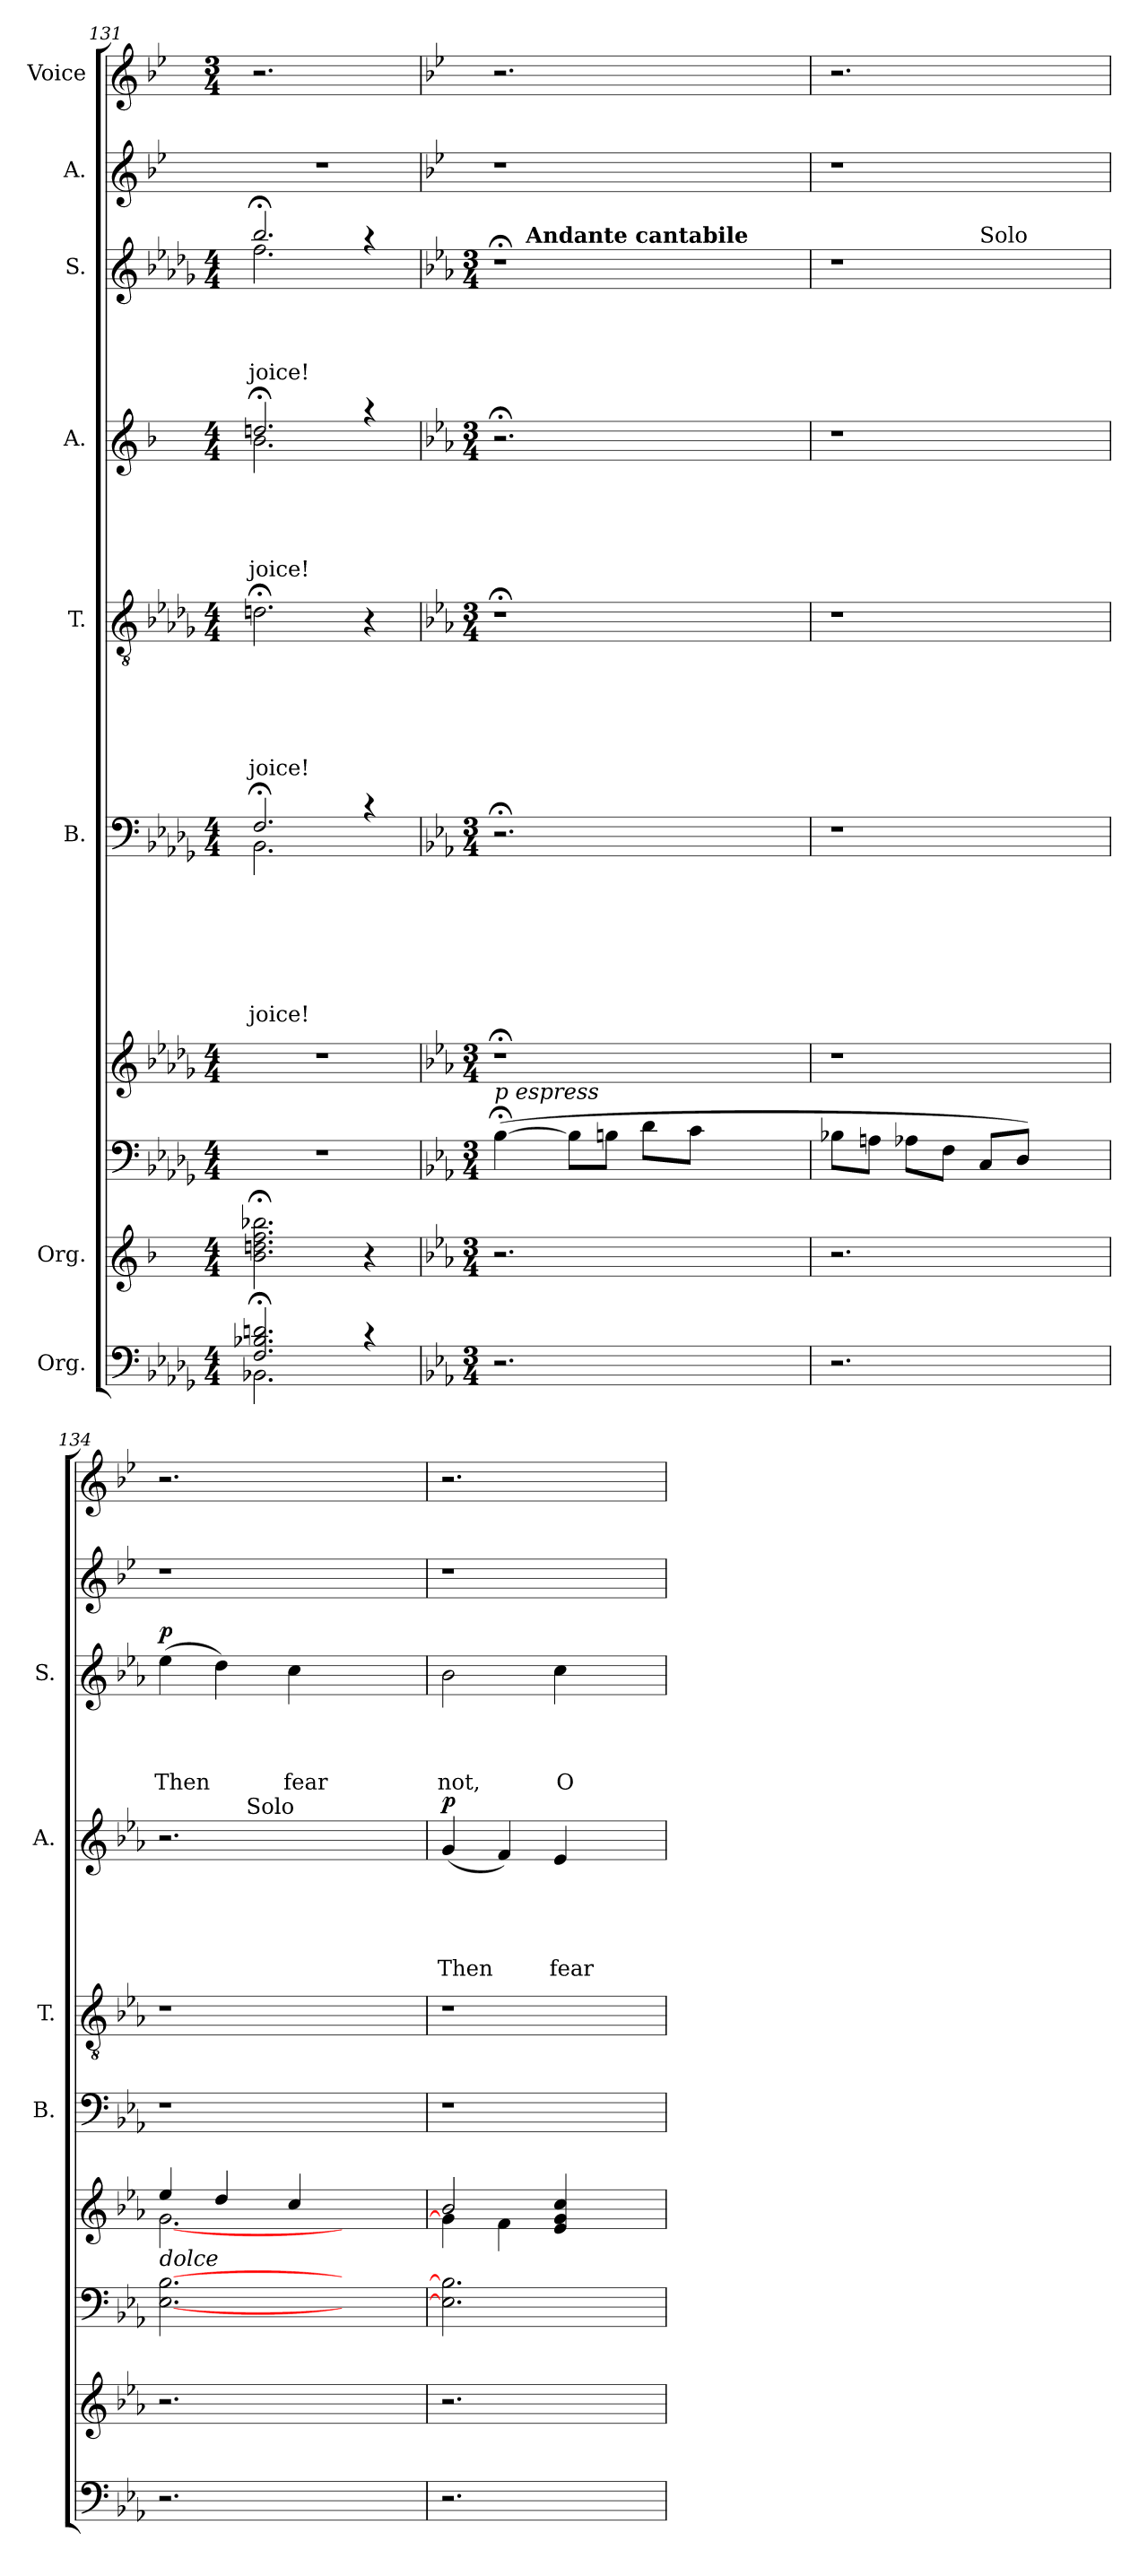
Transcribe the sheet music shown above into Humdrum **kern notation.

**kern	**kern	**kern	**kern	**kern	**text	**text	**text	**text	**text	**text	**text	**kern	**text	**text	**text	**text	**text	**text	**kern	**text	**text	**text	**text	**text	**dynam	**kern	**text	**text	**text	**text	**dynam	**kern	**kern
*part10	*part9	*part8	*part7	*part6	*part6	*part6	*part6	*part6	*part6	*part6	*part6	*part5	*part5	*part5	*part5	*part5	*part5	*part5	*part4	*part4	*part4	*part4	*part4	*part4	*part4	*part3	*part3	*part3	*part3	*part3	*part3	*part2	*part1
*staff10	*staff9	*staff8	*staff7	*staff6	*staff6	*staff6	*staff6	*staff6	*staff6	*staff6	*staff6	*staff5	*staff5	*staff5	*staff5	*staff5	*staff5	*staff5	*staff4	*staff4	*staff4	*staff4	*staff4	*staff4	*staff4	*staff3	*staff3	*staff3	*staff3	*staff3	*staff3	*staff2	*staff1
*I"Org.	*I"Org.	*	*	*I"B.	*	*	*	*	*	*	*	*I"T.	*	*	*	*	*	*	*I"A.	*	*	*	*	*	*	*I"S.	*	*	*	*	*	*I"A.	*I"Voice
*	*	*	*	*I'B.	*	*	*	*	*	*	*	*I'T.	*	*	*	*	*	*	*I'A.	*	*	*	*	*	*	*I'S.	*	*	*	*	*	*	*
*clefF4	*clefG2	*clefF4	*clefG2	*clefF4	*	*	*	*	*	*	*	*clefGv2	*	*	*	*	*	*	*clefG2	*	*	*	*	*	*	*clefG2	*	*	*	*	*	*clefG2	*clefG2
*k[b-e-a-d-g-]	*k[b-]	*k[b-e-a-d-g-]	*k[b-e-a-d-g-]	*k[b-e-a-d-g-]	*	*	*	*	*	*	*	*k[b-e-a-d-g-]	*	*	*	*	*	*	*k[b-]	*	*	*	*	*	*	*k[b-e-a-d-g-]	*	*	*	*	*	*k[b-e-]	*k[b-e-]
*D-:	*F:	*D-:	*D-:	*D-:	*	*	*	*	*	*	*	*D-:	*	*	*	*	*	*	*F:	*	*	*	*	*	*	*D-:	*	*	*	*	*	*B-:	*B-:
*M4/4	*M4/4	*M4/4	*M4/4	*M4/4	*	*	*	*	*	*	*	*M4/4	*	*	*	*	*	*	*M4/4	*	*	*	*	*	*	*M4/4	*	*	*	*	*	*	*M3/4
=131	=131	=131	=131	=131	=131	=131	=131	=131	=131	=131	=131	=131	=131	=131	=131	=131	=131	=131	=131	=131	=131	=131	=131	=131	=131	=131	=131	=131	=131	=131	=131	=131	=131
*^	*	*	*	*	*	*	*	*	*	*	*	*	*	*	*	*	*	*	*	*	*	*	*	*	*	*	*	*	*	*	*	*	*
!	!	!	!	!	!	!	!	!	!	!	!	!LO:LY:b	!	!	!	!	!	!	!LO:LY:b	!	!	!	!	!	!LO:LY:b	!	!	!	!	!	!LO:LY:b	!	!	!
*	*	*	*	*	*^	*	*	*	*	*	*	*	*	*	*	*	*	*	*	*^	*	*	*	*	*	*	*^	*	*	*	*	*	*	*
2.F/;< 2.B-X/;< 2.dn/;<	2.BB-X\	2.b-\;< 2.ddn\;< 2.ff\;< 2.bb-X\;<	1r	1r	2.F;</	2.BB-\	.	.	.	.	.	.	-joice!	2.dn;<\	.	.	.	.	.	-joice!	2.ddn;</	2.b-\	.	.	.	.	-joice!	.	2.bb-;</	2.ff\	.	.	.	-joice!	.	1r	2.r
4rc	4ryy	4r	.	.	4rc	4ryy	.	.	.	.	.	.	.	4r	.	.	.	.	.	.	4raa	4ryy	.	.	.	.	.	.	4raa	4ryy	.	.	.	.	.	.	4ryy
*v	*v	*	*	*	*v	*v	*	*	*	*	*	*	*	*	*	*	*	*	*	*	*v	*v	*	*	*	*	*	*	*	*	*	*	*	*	*	*	*
!!LO:LB:g=z
=132	=132	=132	=132	=132	=132	=132	=132	=132	=132	=132	=132	=132	=132	=132	=132	=132	=132	=132	=132	=132	=132	=132	=132	=132	=132	=132	=132	=132	=132	=132	=132	=132	=132	=132
*k[b-e-a-]	*k[b-e-a-]	*k[b-e-a-]	*k[b-e-a-]	*k[b-e-a-]	*	*	*	*	*	*	*	*k[b-e-a-]	*	*	*	*	*	*	*k[b-e-a-]	*	*	*	*	*	*	*k[b-e-a-]	*	*	*	*	*	*	*	*
*E-:	*E-:	*E-:	*E-:	*E-:	*	*	*	*	*	*	*	*E-:	*	*	*	*	*	*	*E-:	*	*	*	*	*	*	*E-:	*	*	*	*	*	*	*	*
*M3/4	*M3/4	*M3/4	*M3/4	*M3/4	*	*	*	*	*	*	*	*M3/4	*	*	*	*	*	*	*M3/4	*	*	*	*	*	*	*M3/4	*	*	*	*	*	*	*	*
*^	*	*	*	*^	*	*	*	*	*	*	*	*	*	*	*	*	*	*	*^	*	*	*	*	*	*	*	*	*	*	*	*	*	*	*
!	!	!	!	!LO:TX:b:i:t=p espress	!	!	!	!	!	!	!	!	!	!	!	!	!	!	!	!	!	!	!	!	!	!	!	!	!	!	!	!	!	!	!	!	!
!	!	!	!	!LO:N:vis=1	!LO:N:vis=1	!	!	!	!	!	!	!	!	!LO:N:vis=1	!	!	!	!	!	!	!LO:N:vis=1	!	!	!	!	!	!	!	!LO:N:vis=1	!	!	!	!	!	!	!	!
*v	*v	*	*	*	*v	*v	*	*	*	*	*	*	*	*	*	*	*	*	*	*	*v	*v	*	*	*	*	*	*	*	*	*	*	*	*	*	*	*
2.r	2.r	(>[>4B-;<\	2.r;<	2.r;<	.	.	.	.	.	.	.	2.r;<	.	.	.	.	.	.	2.r;<	.	.	.	.	.	.	2.r;<	16.ryy	.	.	.	.	.	1r	2.r
!	!	!	!	!	!	!	!	!	!	!	!	!	!	!	!	!	!	!	!	!	!	!	!	!	!	!	!LO:TX:a:B:t=Andante cantabile	!	!	!	!	!	!	!
.	.	.	.	.	.	.	.	.	.	.	.	.	.	.	.	.	.	.	.	.	.	.	.	.	.	.	2ryy	.	.	.	.	.	.	.
.	.	8B-\L]	.	.	.	.	.	.	.	.	.	.	.	.	.	.	.	.	.	.	.	.	.	.	.	.	.	.	.	.	.	.	.	.
.	.	8Bn\J	.	.	.	.	.	.	.	.	.	.	.	.	.	.	.	.	.	.	.	.	.	.	.	.	.	.	.	.	.	.	.	.
.	.	8d\L	.	.	.	.	.	.	.	.	.	.	.	.	.	.	.	.	.	.	.	.	.	.	.	.	.	.	.	.	.	.	.	.
.	.	.	.	.	.	.	.	.	.	.	.	.	.	.	.	.	.	.	.	.	.	.	.	.	.	.	4ryy	.	.	.	.	.	.	.
.	.	8c\J	.	.	.	.	.	.	.	.	.	.	.	.	.	.	.	.	.	.	.	.	.	.	.	.	.	.	.	.	.	.	.	.
4ryy	4ryy	4ryy	4ryy	4ryy	.	.	.	.	.	.	.	4ryy	.	.	.	.	.	.	4ryy	.	.	.	.	.	.	4ryy	.	.	.	.	.	.	.	4ryy
.	.	.	.	.	.	.	.	.	.	.	.	.	.	.	.	.	.	.	.	.	.	.	.	.	.	.	8ryy	.	.	.	.	.	.	.
.	.	.	.	.	.	.	.	.	.	.	.	.	.	.	.	.	.	.	.	.	.	.	.	.	.	.	32ryy	.	.	.	.	.	.	.
=133	=133	=133	=133	=133	=133	=133	=133	=133	=133	=133	=133	=133	=133	=133	=133	=133	=133	=133	=133	=133	=133	=133	=133	=133	=133	=133	=133	=133	=133	=133	=133	=133	=133	=133
!	!	!	!LO:N:vis=1	!LO:N:vis=1	!	!	!	!	!	!	!	!LO:N:vis=1	!	!	!	!	!	!	!LO:N:vis=1	!	!	!	!	!	!	!LO:N:vis=1	!	!	!	!	!	!	!	!
2.r	2.r	8B-X\L	2.r	2.r	.	.	.	.	.	.	.	2.r	.	.	.	.	.	.	2.r	.	.	.	.	.	.	2.r	2ryy	.	.	.	.	.	1r	2.r
.	.	8An\J	.	.	.	.	.	.	.	.	.	.	.	.	.	.	.	.	.	.	.	.	.	.	.	.	.	.	.	.	.	.	.	.
.	.	8A-X\L	.	.	.	.	.	.	.	.	.	.	.	.	.	.	.	.	.	.	.	.	.	.	.	.	.	.	.	.	.	.	.	.
.	.	8F\J	.	.	.	.	.	.	.	.	.	.	.	.	.	.	.	.	.	.	.	.	.	.	.	.	.	.	.	.	.	.	.	.
!	!	!	!	!	!	!	!	!	!	!	!	!	!	!	!	!	!	!	!	!	!	!	!	!	!	!	!LO:TX:a:t=Solo	!	!	!	!	!	!	!
.	.	8C/L	.	.	.	.	.	.	.	.	.	.	.	.	.	.	.	.	.	.	.	.	.	.	.	.	2ryy	.	.	.	.	.	.	.
.	.	8D/J)	.	.	.	.	.	.	.	.	.	.	.	.	.	.	.	.	.	.	.	.	.	.	.	.	.	.	.	.	.	.	.	.
4ryy	4ryy	4ryy	4ryy	4ryy	.	.	.	.	.	.	.	4ryy	.	.	.	.	.	.	4ryy	.	.	.	.	.	.	4ryy	.	.	.	.	.	.	.	4ryy
=134	=134	=134	=134	=134	=134	=134	=134	=134	=134	=134	=134	=134	=134	=134	=134	=134	=134	=134	=134	=134	=134	=134	=134	=134	=134	=134	=134	=134	=134	=134	=134	=134	=134	=134
*	*	*	*^	*	*	*	*	*	*	*	*	*	*	*	*	*	*	*	*	*	*	*	*	*	*	*	*	*	*	*	*	*	*	*
!	!	!LO:TX:a:i:t=dolce	!	!	!	!	!	!	!	!	!	!	!	!	!	!	!	!	!	!	!	!	!	!	!	!	!	!	!	!	!	!	!	!	!
!	!	!	!	!	!LO:N:vis=1	!	!	!	!	!	!	!	!LO:N:vis=1	!	!	!	!	!	!	!LO:N:vis=1	!	!	!	!	!	!	!	!	!	!	!	!LO:LY:b	!LO:DY:a	!	!
*	*	*	*	*	*	*	*	*	*	*	*	*	*	*	*	*	*	*	*	*^	*	*	*	*	*	*	*v	*v	*	*	*	*	*	*	*
2.r	2.r	[<2.E-\ [>2.B-\	4ee-/	[<2.g\	2.r	.	.	.	.	.	.	.	2.r	.	.	.	.	.	.	2.r	4ryy	.	.	.	.	.	.	(>4ee-\	.	.	.	Then	p	1r	2.r
.	.	.	4dd/	.	.	.	.	.	.	.	.	.	.	.	.	.	.	.	.	.	16.ryy	.	.	.	.	.	.	4dd\)	.	.	.	.	.	.	.
!	!	!	!	!	!	!	!	!	!	!	!	!	!	!	!	!	!	!	!	!	!LO:TX:a:t=Solo	!	!	!	!	!	!	!	!	!	!	!	!	!	!
.	.	.	.	.	.	.	.	.	.	.	.	.	.	.	.	.	.	.	.	.	2ryy	.	.	.	.	.	.	.	.	.	.	.	.	.	.
!	!	!	!	!	!	!	!	!	!	!	!	!	!	!	!	!	!	!	!	!	!	!	!	!	!	!	!	!	!	!	!	!LO:LY:b	!	!	!
.	.	.	4cc/	.	.	.	.	.	.	.	.	.	.	.	.	.	.	.	.	.	.	.	.	.	.	.	.	4cc\	.	.	.	fear	.	.	.
4ryy	4ryy	4ryy	4ryy	4ryy	4ryy	.	.	.	.	.	.	.	4ryy	.	.	.	.	.	.	4ryy	.	.	.	.	.	.	.	4ryy	.	.	.	.	.	.	4ryy
.	.	.	.	.	.	.	.	.	.	.	.	.	.	.	.	.	.	.	.	.	8ryy	.	.	.	.	.	.	.	.	.	.	.	.	.	.
.	.	.	.	.	.	.	.	.	.	.	.	.	.	.	.	.	.	.	.	.	32ryy	.	.	.	.	.	.	.	.	.	.	.	.	.	.
=135	=135	=135	=135	=135	=135	=135	=135	=135	=135	=135	=135	=135	=135	=135	=135	=135	=135	=135	=135	=135	=135	=135	=135	=135	=135	=135	=135	=135	=135	=135	=135	=135	=135	=135	=135
!	!	!	!	!	!LO:N:vis=1	!	!	!	!	!	!	!	!LO:N:vis=1	!	!	!	!	!	!	!	!	!	!	!	!	!LO:LY:b	!LO:DY:a	!	!	!	!	!LO:LY:b	!	!	!
*	*	*	*	*	*	*	*	*	*	*	*	*	*	*	*	*	*	*	*	*v	*v	*	*	*	*	*	*	*	*	*	*	*	*	*	*
2.r	2.r	2.E-\] 2.B-\]	2b-/	4g\]	2.r	.	.	.	.	.	.	.	2.r	.	.	.	.	.	.	(<4g/	.	.	.	.	Then	p	2b-\	.	.	.	not,	.	1r	2.r
.	.	.	.	4f\	.	.	.	.	.	.	.	.	.	.	.	.	.	.	.	4f/)	.	.	.	.	.	.	.	.	.	.	.	.	.	.
!	!	!	!	!	!	!	!	!	!	!	!	!	!	!	!	!	!	!	!	!	!	!	!	!	!LO:LY:b	!	!	!	!	!	!LO:LY:b	!	!	!
.	.	.	4e-/ 4g/ 4cc/	4ryy	.	.	.	.	.	.	.	.	.	.	.	.	.	.	.	4e-/	.	.	.	.	fear	.	4cc\	.	.	.	O	.	.	.
4ryy	4ryy	4ryy	4ryy	4ryy	4ryy	.	.	.	.	.	.	.	4ryy	.	.	.	.	.	.	4ryy	.	.	.	.	.	.	4ryy	.	.	.	.	.	.	4ryy
*	*	*	*v	*v	*	*	*	*	*	*	*	*	*	*	*	*	*	*	*	*	*	*	*	*	*	*	*	*	*	*	*	*	*	*
=	=	=	=	=	=	=	=	=	=	=	=	=	=	=	=	=	=	=	=	=	=	=	=	=	=	=	=	=	=	=	=	=	=
*-	*-	*-	*-	*-	*-	*-	*-	*-	*-	*-	*-	*-	*-	*-	*-	*-	*-	*-	*-	*-	*-	*-	*-	*-	*-	*-	*-	*-	*-	*-	*-	*-	*-
